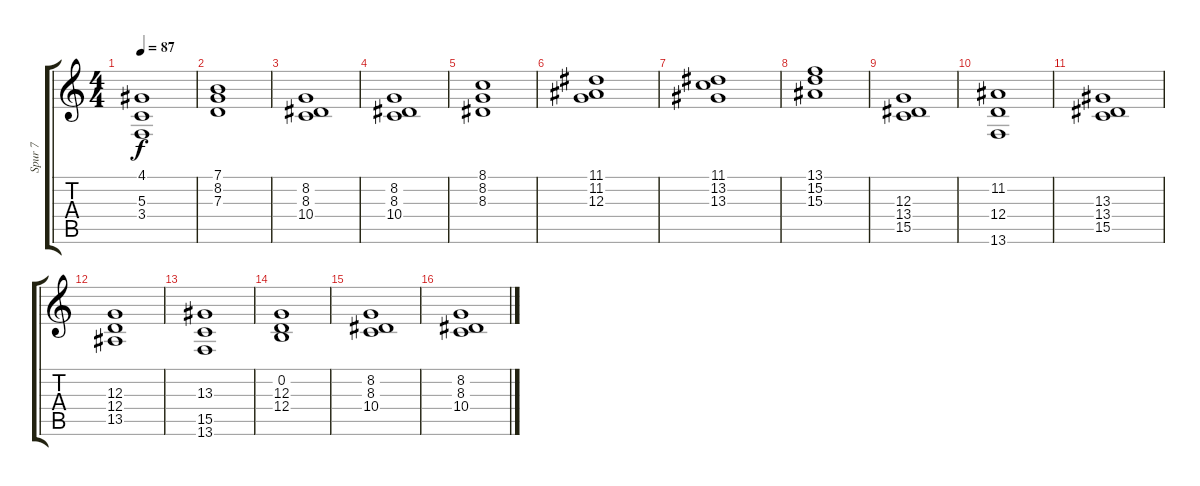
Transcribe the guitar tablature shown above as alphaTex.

\track ("Spur 7" "Spur 7") {instrument stringensemble1}
\staff {score tabs}
\tuning (E4 B3 G3 D3 A2 E2) {hide}
\ts (4 4)
\tempo 87
\clef g2
\ks c
(4.1 5.3 3.4).1{dy f} |
(7.1 8.2 7.3).1 |
(8.2 8.3 10.4).1 |
(8.2 8.3 10.4).1 |
(8.1 8.2 8.3).1 |
(11.1 11.2 12.3).1 |
(11.1 13.2 13.3).1 |
(13.1 15.2 15.3).1 |
(12.3 13.4 15.5).1 |
(11.2 12.4 13.6).1 |
(13.3 13.4 15.5).1 |
(12.3 12.4 13.5).1 |
(13.3 15.5 13.6).1 |
(0.2 12.3 12.4).1 |
(8.2 8.3 10.4).1 |
(8.2 8.3 10.4).1
